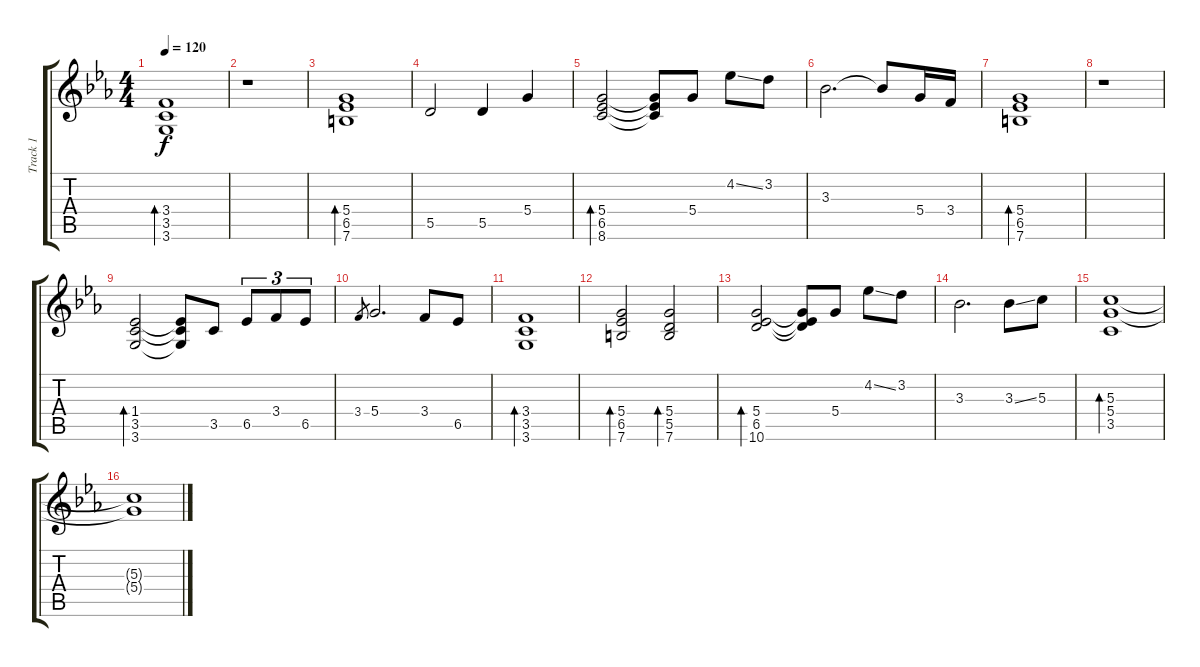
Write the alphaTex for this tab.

\track ("Track 1" "Track 1") {instrument acousticguitarnylon}
\staff {score tabs}
\tuning (E4 B3 G3 D3 A2 E2) {hide}
\ts (4 4)
\tempo 120
\clef g2
\ks eb
(3.4 3.5 3.6).1{bd 480 dy f} |
r.1 |
(5.4 6.5 7.6).1{bd 480} |
5.5.2 5.5.4 5.4.4 |
(5.4 6.5 8.6).2{bd 480} (5.4{t} 6.5{t} 8.6{t}).8 5.4.8 4.2{ss}.8 3.2.8 |
3.3.2{d} 3.3{t}.8 5.4.16 3.4.16 |
(5.4 6.5 7.6).1{bd 480} |
r.1 |
(1.4 3.5 3.6).2{bd 480} (1.4{t} 3.5{t} 3.6{t}).8 3.5.8 6.5.8{tu (3 2)} 3.4.8{tu (3 2)} 6.5.8{tu (3 2)} |
3.4.8{gr} 5.4.2{d} 3.4.8 6.5.8 |
(3.4 3.5 3.6).1{bd 480} |
(5.4 6.5 7.6).2{bd 480} (5.4 5.5 7.6).2{bd 480} |
(5.4 6.5 10.6).2{bd 480} (5.4{t} 6.5{t} 10.6{t}).8 5.4.8 4.2{ss}.8 3.2.8 |
3.3.2{d} 3.3{ss}.8 5.3.8 |
(5.3 5.4 3.5).1{bd 480} |
(5.3{t} 5.4{t}).1
